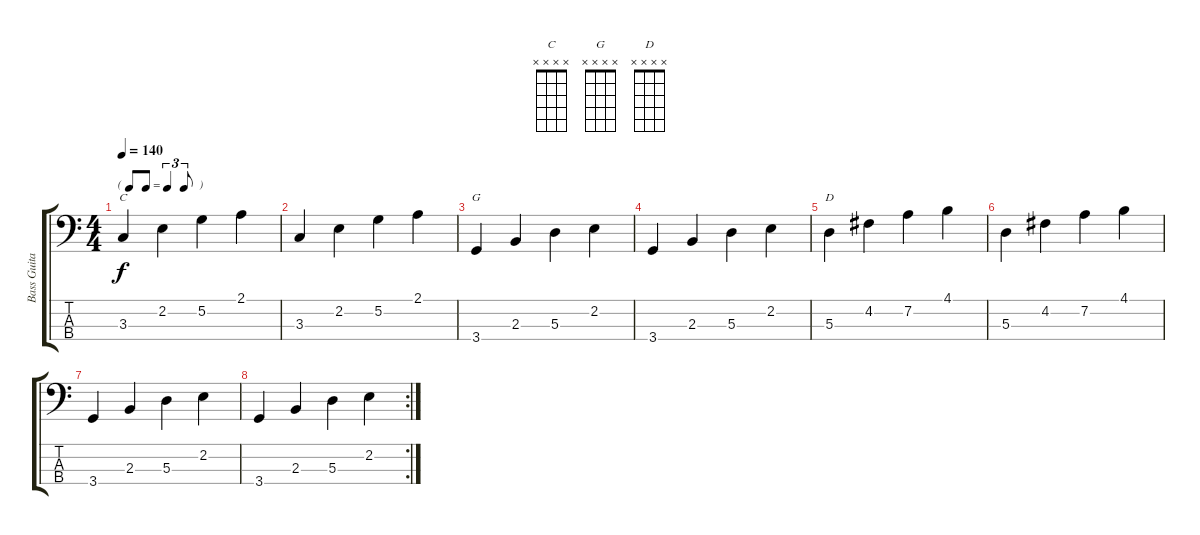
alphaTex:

\track ("Bass Guitar" "Bass Guita") {instrument electricbassfinger}
\staff {score tabs}
\tuning (G2 D2 A1 E1) {hide}
\chord ("C" x x x x) {firstfret 0}
\chord ("G" x x x x) {firstfret 0}
\chord ("D" x x x x) {firstfret 0}
\ts (4 4)
\tf triplet8th
\tempo 140
\clef f4
\ks c
3.3.4{ch "C" dy f} 2.2.4 5.2.4 2.1.4 |
3.3.4 2.2.4 5.2.4 2.1.4 |
3.4.4{ch "G"} 2.3.4 5.3.4 2.2.4 |
3.4.4 2.3.4 5.3.4 2.2.4 |
5.3.4{ch "D"} 4.2.4 7.2.4 4.1.4 |
5.3.4 4.2.4 7.2.4 4.1.4 |
3.4.4 2.3.4 5.3.4 2.2.4 |
\rc 2
3.4.4 2.3.4 5.3.4 2.2.4
